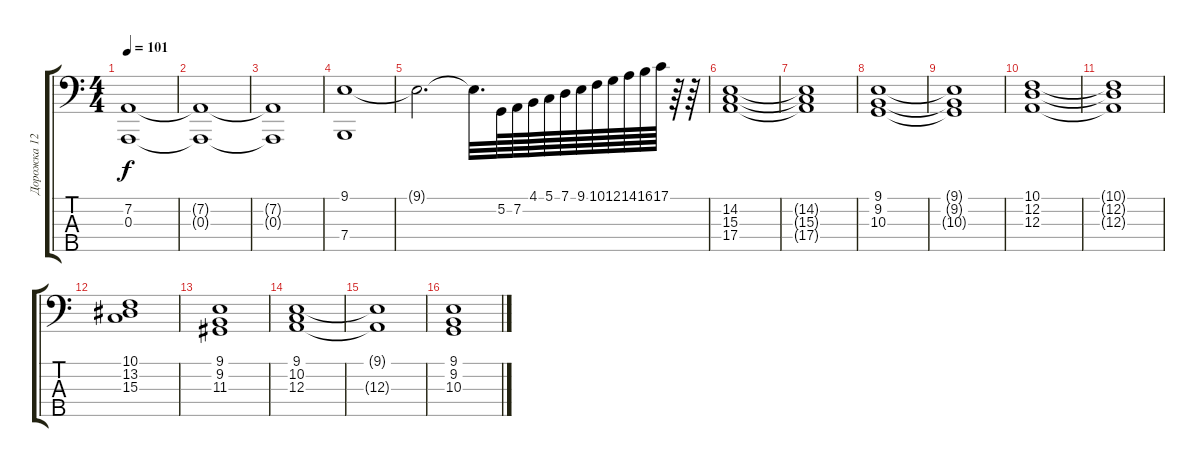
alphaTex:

\track ("Дорожка 12" "Дорожка 12") {instrument churchorgan}
\staff {score tabs}
\tuning (G2 D2 A1 E1 B0) {hide}
\ts (4 4)
\tempo 101
\clef f4
\ks c
(7.2{t} 0.3{t}).1{dy f} |
(7.2{t} 0.3{t}).1 |
(7.2{t} 0.3{t}).1 |
(9.1 7.4).1 |
9.1{t}.2{d} 9.1{t}.32{d} 5.2.64 7.2.64 4.1.64 5.1.64 7.1.64 9.1.64 10.1.64 12.1.64 14.1.64 16.1.64 17.1.64 r.64 r.64 |
(14.2 15.3 17.4).1 |
(14.2{t} 15.3{t} 17.4{t}).1 |
(9.1 9.2 10.3).1 |
(9.1{t} 9.2{t} 10.3{t}).1 |
(10.1 12.2 12.3).1 |
(10.1{t} 12.2{t} 12.3{t}).1 |
(10.1 13.2 15.3).1 |
(9.1 9.2 11.3).1 |
(9.1 10.2 12.3).1 |
(9.1{t} 12.3{t}).1 |
(9.1 9.2 10.3).1
